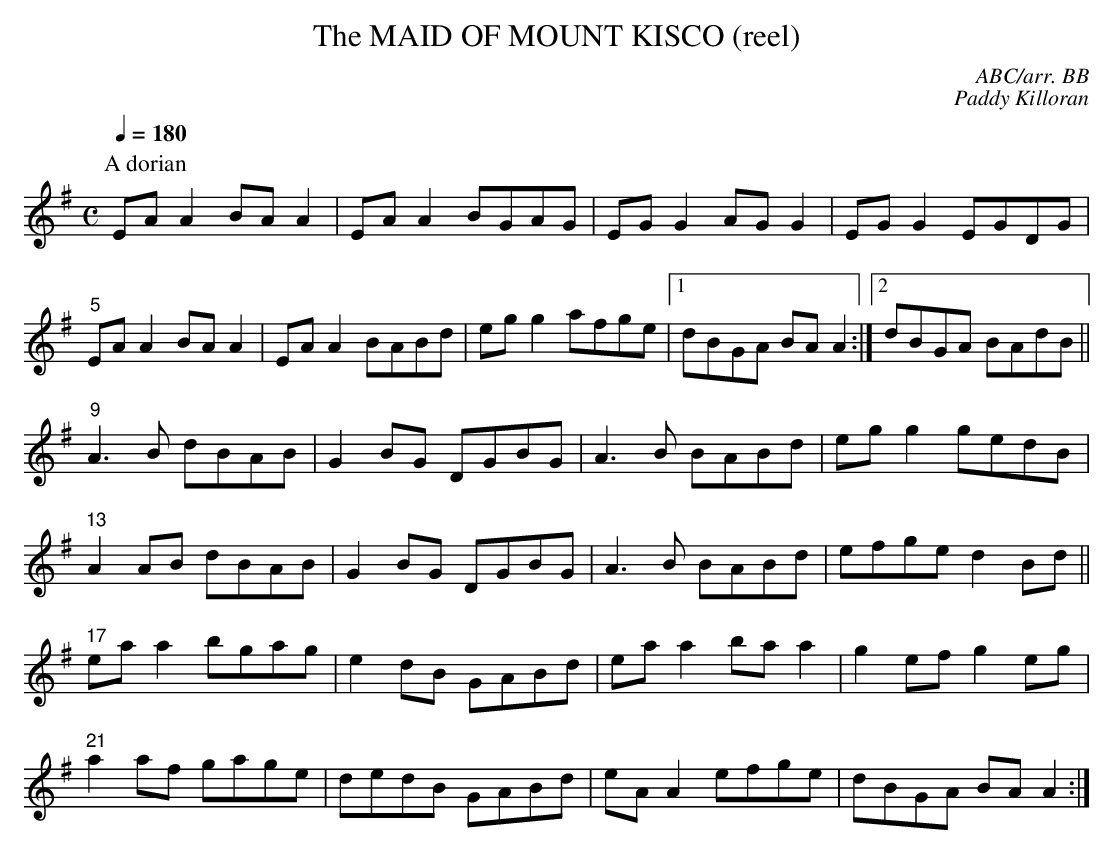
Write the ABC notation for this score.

X:1
T:MAID OF MOUNT KISCO (reel), The
C:ABC/arr. BB
C:Paddy Killoran
M:C
L:1/8
Q:1/4=180
K:G
P:A dorian
EAA2 BAA2|EAA2 BGAG|EGG2 AGG2|EGG2 EGDG|
"5"EAA2 BAA2|EAA2 BABd|egg2 afge|1 dBGA BAA2:|\
[2 dBGA BAdB||
"9"A3B dBAB|G2BG DGBG|A3B BABd|egg2 gedB|
"13"A2AB dBAB|G2BG DGBG|A3B BABd|efge d2Bd||
"17"eaa2 bgag|e2dB GABd|eaa2 baa2|g2ef g2eg|
"21"a2af gage|dedB GABd|eAA2 efge|dBGA BAA2:|
